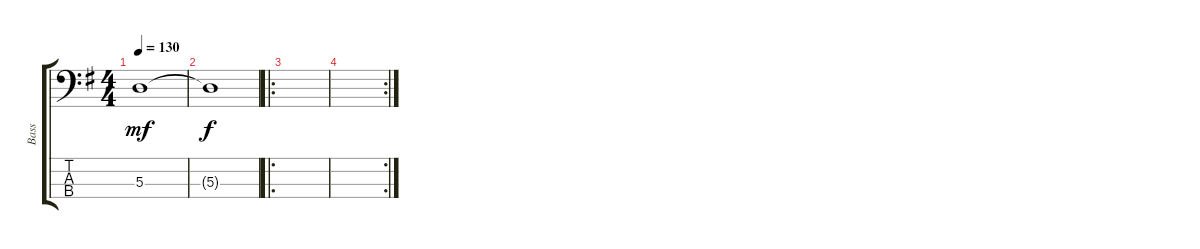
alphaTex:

\track ("Bass" "Bass") {instrument electricbassfinger}
\staff {score tabs}
\tuning (G2 D2 A1 E1) {hide}
\ts (4 4)
\tempo 130
\clef f4
\ks g
5.3.1{dy mf} |
5.3{t}.1{dy f} |
\ro
|
\rc 2
